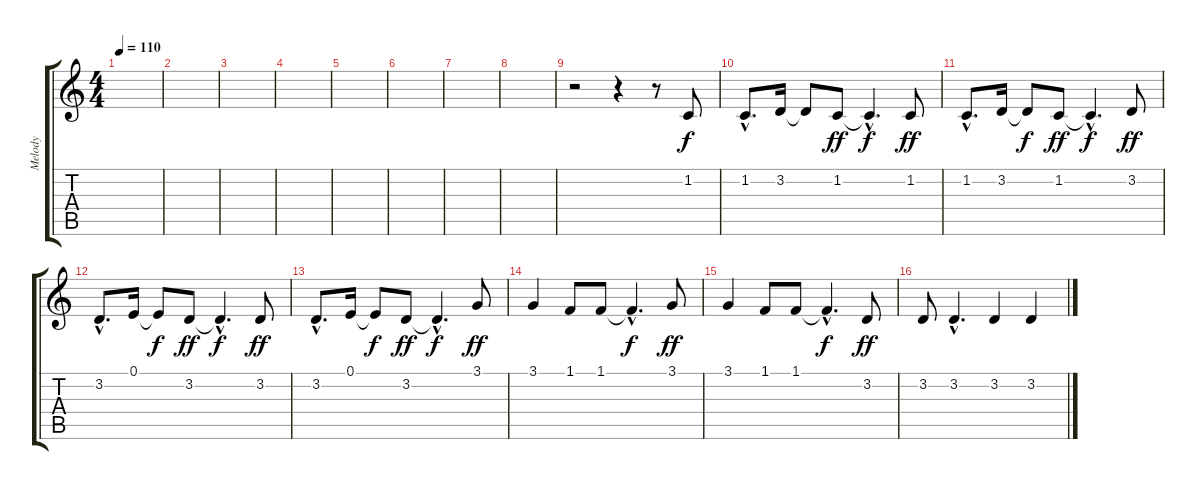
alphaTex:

\track ("Melody" "Melody") {instrument harmonica}
\staff {score tabs}
\tuning (E4 B3 G3 D3 A2 E2) {hide}
\ts (4 4)
\tempo 110
\clef g2
\ks c
|
|
|
|
|
|
|
|
r.2 r.4 r.8 1.2.8 |
1.2{hac}.8{d} 3.2.16 3.2{t}.8{dy f} 1.2.8{dy ff} 1.2{hac t}.4{d dy f} 1.2.8{dy ff} |
1.2{hac}.8{d} 3.2.16 3.2{t}.8{dy f} 1.2.8{dy ff} 1.2{hac t}.4{d dy f} 3.2.8{dy ff} |
3.2{hac}.8{d} 0.1.16 0.1{t}.8{dy f} 3.2.8{dy ff} 3.2{hac t}.4{d dy f} 3.2.8{dy ff} |
3.2{hac}.8{d} 0.1.16 0.1{t}.8{dy f} 3.2.8{dy ff} 3.2{hac t}.4{d dy f} 3.1.8{dy ff} |
3.1.4 1.1.8 1.1.8 1.1{hac t}.4{d dy f} 3.1.8{dy ff} |
3.1.4 1.1.8 1.1.8 1.1{hac t}.4{d dy f} 3.2.8{dy ff} |
3.2.8 3.2{hac}.4{d} 3.2.4 3.2.4
